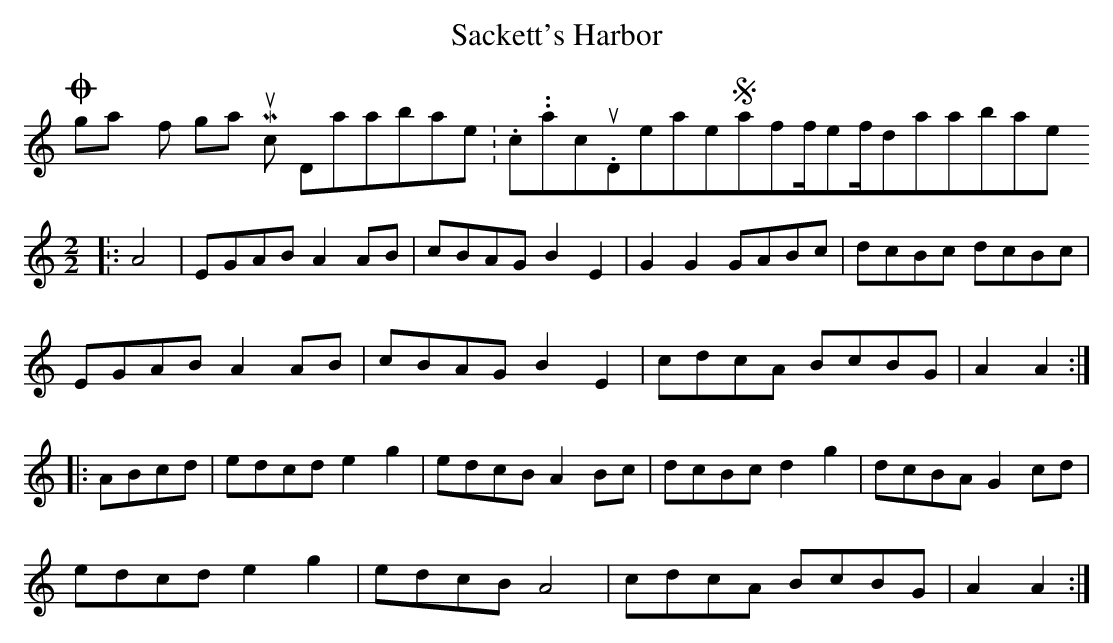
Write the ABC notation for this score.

X:1
T:Sackett's Harbor
K:C
N Originally from Nottingham Music Database http://www.cs.nott.ac.uk/Department/Staff/ef/database.html
M:2/2
L:1/8
K:Am
|: A4 | EGAB A2AB | cBAG B2E2 | G2G2 GABc | dcBc dcBc |
EGAB A2 AB | cBAG B2E2 | cdcA BcBG | A2 A2 :|
|: ABcd |edcd e2g2 | edcB A2Bc | dcBc d2g2 | dcBA G2cd |
edcd e2g2 | edcB A4 | cdcA BcBG | A2A2 :|
